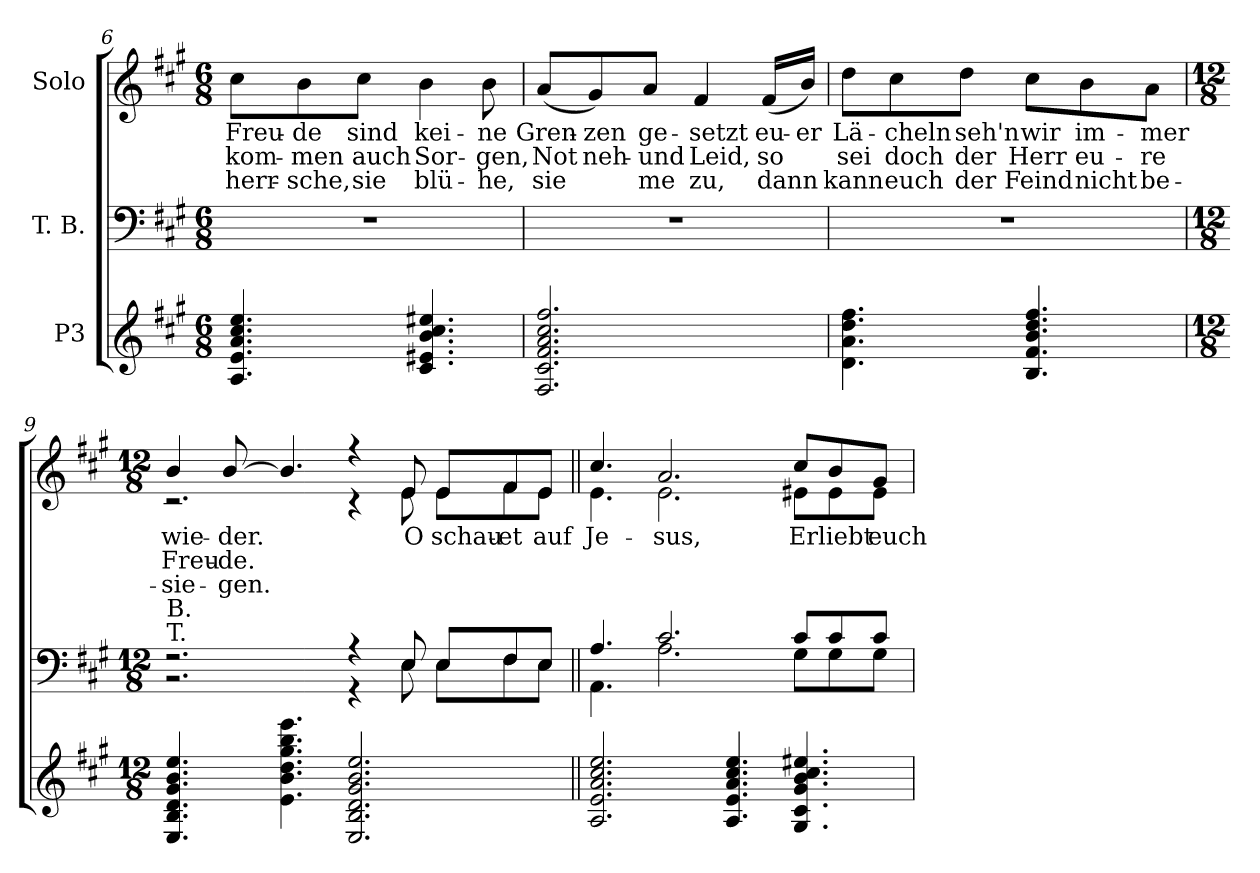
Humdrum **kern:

**kern	**kern	**kern	**text	**text	**text
*part3	*part2	*part1	*part1	*part1	*part1
*staff3	*staff2	*staff1	*staff1	*staff1	*staff1
*I"P3	*I"T.  B.	*I"Solo	*	*	*
*clefG2	*clefF4	*clefG2	*	*	*
*ITrd7c12	*	*	*	*	*
*k[f#c#g#]	*k[f#c#g#]	*k[f#c#g#]	*	*	*
*A:	*A:	*A:	*	*	*
*M6/8	*M6/8	*M6/8	*	*	*
=6	=6	=6	=6	=6	=6
!	!LO:N:vis=1	!	!	!	!
!	!	!	!LO:LY:b:color=#000000	!LO:LY:b:color=#000000	!LO:LY:b:color=#000000
4.AAi/ 4.Ei 4.Ai 4.c#i 4.ei	2.r	8cc#i\L	Freu-	kom-	herr-
!	!	!	!LO:LY:b:color=#000000	!LO:LY:b:color=#000000	!LO:LY:b:color=#000000
.	.	8bi\	-de	-men	-sche,
!	!	!	!LO:LY:b:color=#000000	!LO:LY:b:color=#000000	!LO:LY:b:color=#000000
.	.	8cc#i\J	sind	auch	sie
!	!	!	!LO:LY:b:color=#000000	!LO:LY:b:color=#000000	!LO:LY:b:color=#000000
4.C#i/ 4.E#Xi 4.Bi 4.c#i 4.e#Xi	.	4bi\	kei-	Sor-	blü-
!	!	!	!LO:LY:b:color=#000000	!LO:LY:b:color=#000000	!LO:LY:b:color=#000000
.	.	8bi\	-ne	-gen,	-he,
!!LO:LB:g=z
=7	=7	=7	=7	=7	=7
!	!LO:N:vis=1	!	!	!	!
!	!	!	!LO:LY:b:color=#000000	!LO:LY:b:color=#000000	!LO:LY:b:color=#000000
2.FF#i/ 2.C#i 2.F#i 2.Ai 2.c#i 2.f#i	2.r	(8ai/L	Gren-	Not	sie
!	!	!	!LO:LY:b:color=#000000	!LO:LY:b:color=#000000	!
.	.	8g#i/)	-zen	neh-	.
!	!	!	!LO:LY:b:color=#000000	!LO:LY:b:color=#000000	!LO:LY:b:color=#000000
.	.	8ai/J	ge-	und	-me
!	!	!	!LO:LY:b:color=#000000	!LO:LY:b:color=#000000	!LO:LY:b:color=#000000
.	.	4f#i/	-setzt	Leid,	zu,
!	!	!	!LO:LY:b:color=#000000	!LO:LY:b:color=#000000	!LO:LY:b:color=#000000
.	.	(16f#i/LL	eu-	so	dann
!	!	!	!LO:LY:b:color=#000000	!	!
.	.	16bi/JJ)	-er	.	.
=8	=8	=8	=8	=8	=8
!	!LO:N:vis=1	!	!	!	!
!	!	!	!LO:LY:b:color=#000000	!LO:LY:b:color=#000000	!LO:LY:b:color=#000000
4.Di\ 4.Ai 4.di 4.f#i	2.r	8ddi\L	Lä-	sei	kann
!	!	!	!LO:LY:b:color=#000000	!LO:LY:b:color=#000000	!LO:LY:b:color=#000000
.	.	8cc#i\	-cheln	doch	euch
!	!	!	!LO:LY:b:color=#000000	!LO:LY:b:color=#000000	!LO:LY:b:color=#000000
.	.	8ddi\J	seh'n	der	der
!	!	!	!LO:LY:b:color=#000000	!LO:LY:b:color=#000000	!LO:LY:b:color=#000000
4.BBi/ 4.F#i 4.Bi 4.di 4.f#i	.	8cc#i\L	wir	Herr	Feind
!	!	!	!LO:LY:b:color=#000000	!LO:LY:b:color=#000000	!LO:LY:b:color=#000000
.	.	8bi\	im-	eu-	nicht
!	!	!	!LO:LY:b:color=#000000	!LO:LY:b:color=#000000	!LO:LY:b:color=#000000
.	.	8ai\J	-mer	-re	be-
=9	=9	=9	=9	=9	=9
*M12/8	*M12/8	*M12/8	*	*	*
*	*^	*	*	*	*
!	!	!	!LO:TX:a:t=S.	!	!	!
!	!	!	!LO:TX:t=A.	!	!	!
!	!	!	!LO:TX:a:i:t=Refrain	!	!	!
!	!LO:TX:a:t=T.	!	!	!	!	!
!	!LO:TX:t=B.	!	!	!	!	!
!	!	!	!	!LO:LY:b:color=#000000	!LO:LY:b:color=#000000	!LO:LY:b:color=#000000
*	*	*	*^	*	*	*
4.EEi/ 4.BBi 4.Di 4.G#i 4.Bi 4.ei	2.r	2.r	4bi/	2.r	wie-	Freu-	-sie-
!	!	!	!	!	!LO:LY:b:color=#000000	!LO:LY:b:color=#000000	!LO:LY:b:color=#000000
.	.	.	[>8bi/	.	-der.	-de.	-gen.
4.Ei\ 4.Bi 4.di 4.g#i 4.bi 4.eei	.	.	4.bi/]	.	.	.	.
2.EEi/ 2.BBi 2.Di 2.G#i 2.Bi 2.ei	4r	4r	4r	4r	.	.	.
!	!	!	!	!	!LO:LY:b:color=#000000	!	!
.	8Ei/	8Ei\	8ei/	8ei\	O	.	.
!	!	!	!	!	!LO:LY:b:color=#000000	!	!
.	8Ei/L	8Ei\L	8ei/L	8ei\L	schau-	.	.
!	!	!	!	!	!LO:LY:b:color=#000000	!	!
.	8F#i/	8F#i\	8f#i/	8f#i\	-et	.	.
!	!	!	!	!	!LO:LY:b:color=#000000	!	!
.	8Ei/J	8Ei\J	8ei/J	8ei\J	auf	.	.
!!LO:PB:g=z	!!
=10||	=10||	=10||	=10||	=10||	=10||	=10||	=10||
!	!	!	!	!	!LO:LY:b:color=#000000	!	!
2.AAi/ 2.Ei 2.Ai 2.c#i 2.ei	4.Ai/	4.AAi\	4.cc#i/	4.ei\	Je-	.	.
!	!	!	!	!	!LO:LY:b:color=#000000	!	!
.	2.c#i/	2.Ai\	2.ai/	2.ei\	-sus,	.	.
4.AAi/ 4.Ei 4.Ai 4.c#i 4.ei	.	.	.	.	.	.	.
!	!	!	!	!	!LO:LY:b:color=#000000	!	!
4.GG#i/ 4.C#i 4.G#i 4.Bi 4.c#i 4.e#Xi	8c#i/L	8G#i\L	8cc#i/L	8e#Xi\L	Er	.	.
!	!	!	!	!	!LO:LY:b:color=#000000	!	!
.	8c#i/	8G#i\	8bi/	8e#i\	liebt	.	.
!	!	!	!	!	!LO:LY:b:color=#000000	!	!
.	8c#i/J	8G#i\J	8g#i/J	8e#i\J	euch	.	.
*	*v	*v	*	*	*	*	*
*	*	*v	*v	*	*	*
=	=	=	=	=	=
*-	*-	*-	*-	*-	*-
